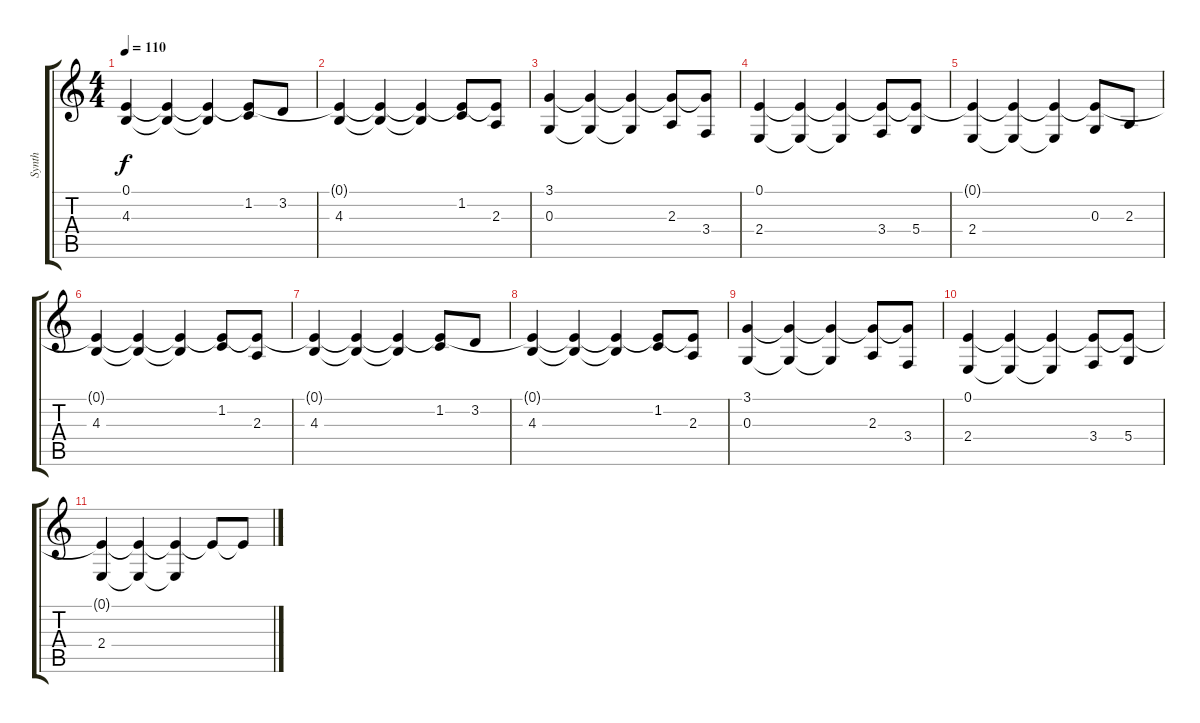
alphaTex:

\track ("Synth " "Synth ") {instrument pad8sweep}
\staff {score tabs}
\tuning (E4 B3 G3 D3 A2 E2) {hide}
\ts (4 4)
\tempo 110
\clef g2
\ks c
(0.1{t} 4.3).4{dy f} (0.1{t} 4.3{t}).4 (0.1{t} 4.3{t}).4 (0.1{t} 1.2).8 3.2.8 |
(0.1{t} 4.3).4 (0.1{t} 4.3{t}).4 (0.1{t} 4.3{t}).4 (0.1{t} 1.2).8 (0.1{t} 2.3).8 |
(3.1 0.3).4 (3.1{t} 0.3{t}).4 (3.1{t} 0.3{t}).4 (3.1{t} 2.3).8 (3.1{t} 3.4).8 |
(0.1 2.4).4 (0.1{t} 2.4{t}).4 (0.1{t} 2.4{t}).4 (0.1{t} 3.4).8 (0.1{t} 5.4).8 |
(0.1{t} 2.4).4 (0.1{t} 2.4{t}).4 (0.1{t} 2.4{t}).4 (0.1{t} 0.3).8 2.3.8 |
(0.1{t} 4.3).4 (0.1{t} 4.3{t}).4 (0.1{t} 4.3{t}).4 (0.1{t} 1.2).8 (0.1{t} 2.3).8 |
(0.1{t} 4.3).4 (0.1{t} 4.3{t}).4 (0.1{t} 4.3{t}).4 (0.1{t} 1.2).8 3.2.8 |
(0.1{t} 4.3).4 (0.1{t} 4.3{t}).4 (0.1{t} 4.3{t}).4 (0.1{t} 1.2).8 (0.1{t} 2.3).8 |
(3.1 0.3).4 (3.1{t} 0.3{t}).4 (3.1{t} 0.3{t}).4 (3.1{t} 2.3).8 (3.1{t} 3.4).8 |
(0.1 2.4).4 (0.1{t} 2.4{t}).4 (0.1{t} 2.4{t}).4 (0.1{t} 3.4).8 (0.1{t} 5.4).8 |
(0.1{t} 2.4).4 (0.1{t} 2.4{t}).4 (0.1{t} 2.4{t}).4 0.1{t}.8 0.1{t}.8
